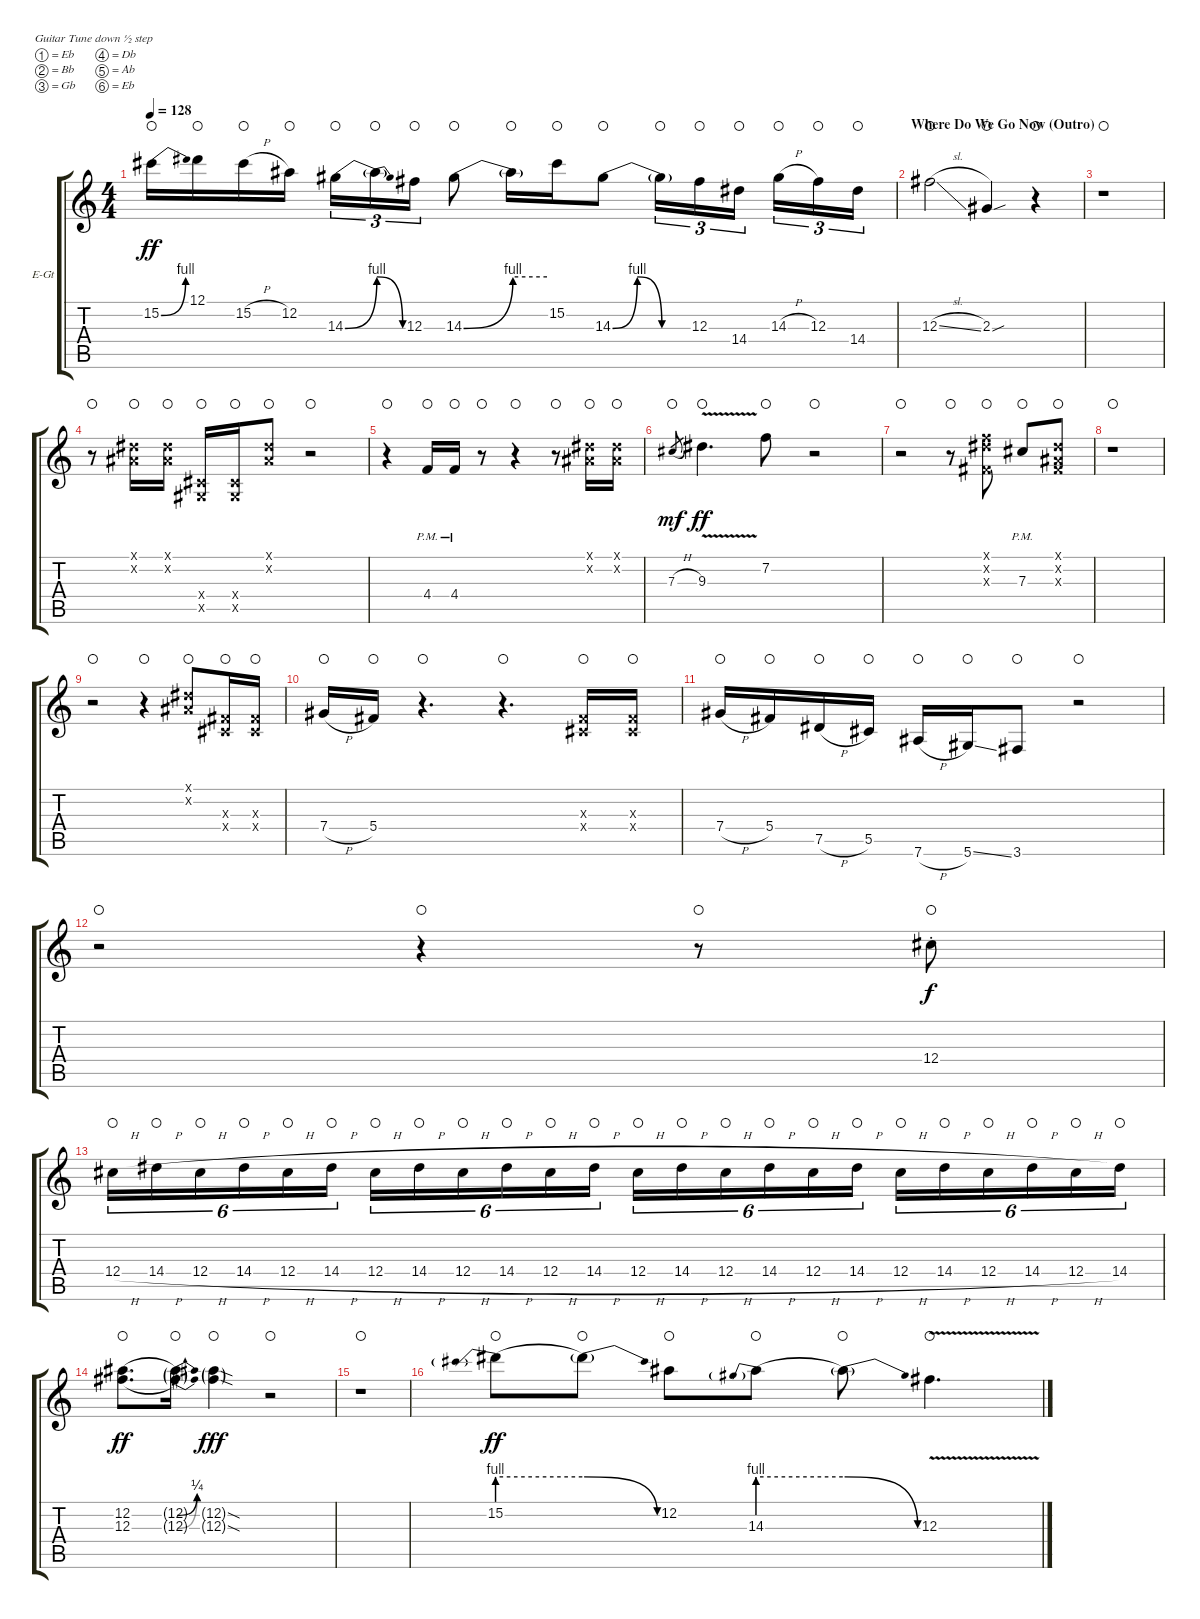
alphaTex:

\bracketExtendMode groupsimilarinstruments
\firstSystemTrackNameOrientation horizontal
\otherSystemsTrackNameOrientation horizontal
\track ("Electric Guitar" "E-Gt") {instrument distortionguitar}
\staff {score tabs}
\tuning (Eb4 Bb3 Gb3 Db3 Ab2 Eb2)
\ts (4 4)
\tempo 128
\clef g2
\scale
0.333333
\ks c
15.2{be (bend 0 0 60 4)}.16{dy ff waho} 12.1.16{waho} 15.2{h}.16{waho} 12.2.16{waho} 14.3{be (bend 0 0 60 4)}.16{tu (3 2) waho} 14.3{be (release 0 4 60 0) t}.16{tu (3 2) waho} 12.3.16{tu (3 2) waho} 14.3{be (bend 0 0 60 4)}.8{waho} 14.3{be (hold 0 4 60 4) t}.16{waho} 15.2.16{waho} 14.3{be (bendrelease 0 0 30 4 30 4 60 0)}.8{waho} 14.3{be (hold 0 0 60 0) t}.16{tu (3 2) waho} 12.3.16{tu (3 2) waho} 14.4.16{tu (3 2) waho} 14.3{h}.16{tu (3 2) waho} 12.3.16{tu (3 2) waho} 14.4.16{tu (3 2) waho} |
\section ("" "Where Do We Go Now (Outro)")
\scale
0.333333 12.3{sl}.2{waho} 2.3{sou}.4{waho} r.4{waho} |
\scale
0.333333 r.1{waho} |
\scale
0.333333 r.8{waho} (0.1{x} 0.2{x}).16{waho} (0.1{x} 0.2{x}).16{waho} (0.4{x} 0.5{x}).16{waho} (0.4{x} 0.5{x}).16{waho} (0.1{x} 0.2{x}).8{waho} r.2{waho} |
\scale
0.333333 r.4{waho} 4.4{pm}.16{waho} 4.4{pm}.16{waho} r.8{waho} r.4{waho} r.8{waho} (0.1{x} 0.2{x}).16{waho} (0.1{x} 0.2{x}).16{waho} |
\scale
0.333333 7.3{h}.8{gr dy mf waho} 9.3{v}.4{d dy ff waho} 7.2.8{waho} r.2{waho} |
\scale
0.333333 r.2{waho} r.8{waho} (0.1{x} 7.2{x} 0.3{x}).8{waho} 7.3{pm}.8{waho} (0.1{x} 0.2{x} 0.3{x}).8{waho} |
\scale
0.333333 r.1{waho} |
\scale
0.333333 r.2{waho} r.4{waho} (0.1{x} 0.2{x}).8{waho} (0.3{x} 0.4{x}).16{waho} (0.3{x} 0.4{x}).16{waho} |
\scale
0.333333 7.4{h}.16{waho} 5.4.16{waho} r.4{d waho} r.4{d waho} (0.3{x} 0.4{x}).16{waho} (0.3{x} 0.4{x}).16{waho} |
\scale
0.333333 7.4{h}.16{waho} 5.4.16{waho} 7.5{h}.16{waho} 5.5.16{waho} 7.6{h}.16{waho} 5.6{ss}.16{waho} 3.6.8{waho} r.2{waho} |
\scale
0.333333 r.2{waho} r.4{waho} r.8{waho} 12.4{st}.8{dy f waho} |
\scale
0.333333 12.4{h}.16{tu (6 4) waho} 14.4{h}.16{tu (6 4) waho} 12.4{h}.16{tu (6 4) waho} 14.4{h}.16{tu (6 4) waho} 12.4{h}.16{tu (6 4) waho} 14.4{h}.16{tu (6 4) waho} 12.4{h}.16{tu (6 4) waho} 14.4{h}.16{tu (6 4) waho} 12.4{h}.16{tu (6 4) waho} 14.4{h}.16{tu (6 4) waho} 12.4{h}.16{tu (6 4) waho} 14.4{h}.16{tu (6 4) waho} 12.4{h}.16{tu (6 4) waho} 14.4{h}.16{tu (6 4) waho} 12.4{h}.16{tu (6 4) waho} 14.4{h}.16{tu (6 4) waho} 12.4{h}.16{tu (6 4) waho} 14.4{h}.16{tu (6 4) waho} 12.4{h}.16{tu (6 4) waho} 14.4{h}.16{tu (6 4) waho} 12.4{h}.16{tu (6 4) waho} 14.4{h}.16{tu (6 4) waho} 12.4{h}.16{tu (6 4) waho} 14.4.16{tu (6 4) waho} |
\scale
0.333333 (12.2{be (hold 0 0 60 0)} 12.3{be (hold 0 0 60 0)}).8{d dy ff waho} (12.2{be (bend 0 0 60 1) t} 12.3{be (bend 0 0 60 1) t}).16{waho} (12.2{sod g} 12.3{sod g}).4{dy fff waho} r.2{waho} |
\scale
0.333333 r.1{waho} |
\scale
0.333333 15.2{be (prebend 0 4 60 4)}.8{dy ff waho} 15.2{be (release 0 4 60 0) t}.8{waho} 12.2.8{waho} 14.3{be (prebend 0 4 60 4)}.8{waho} 14.3{be (release 0 4 60 0) t}.8{waho} 12.3{v}.4{d waho}
